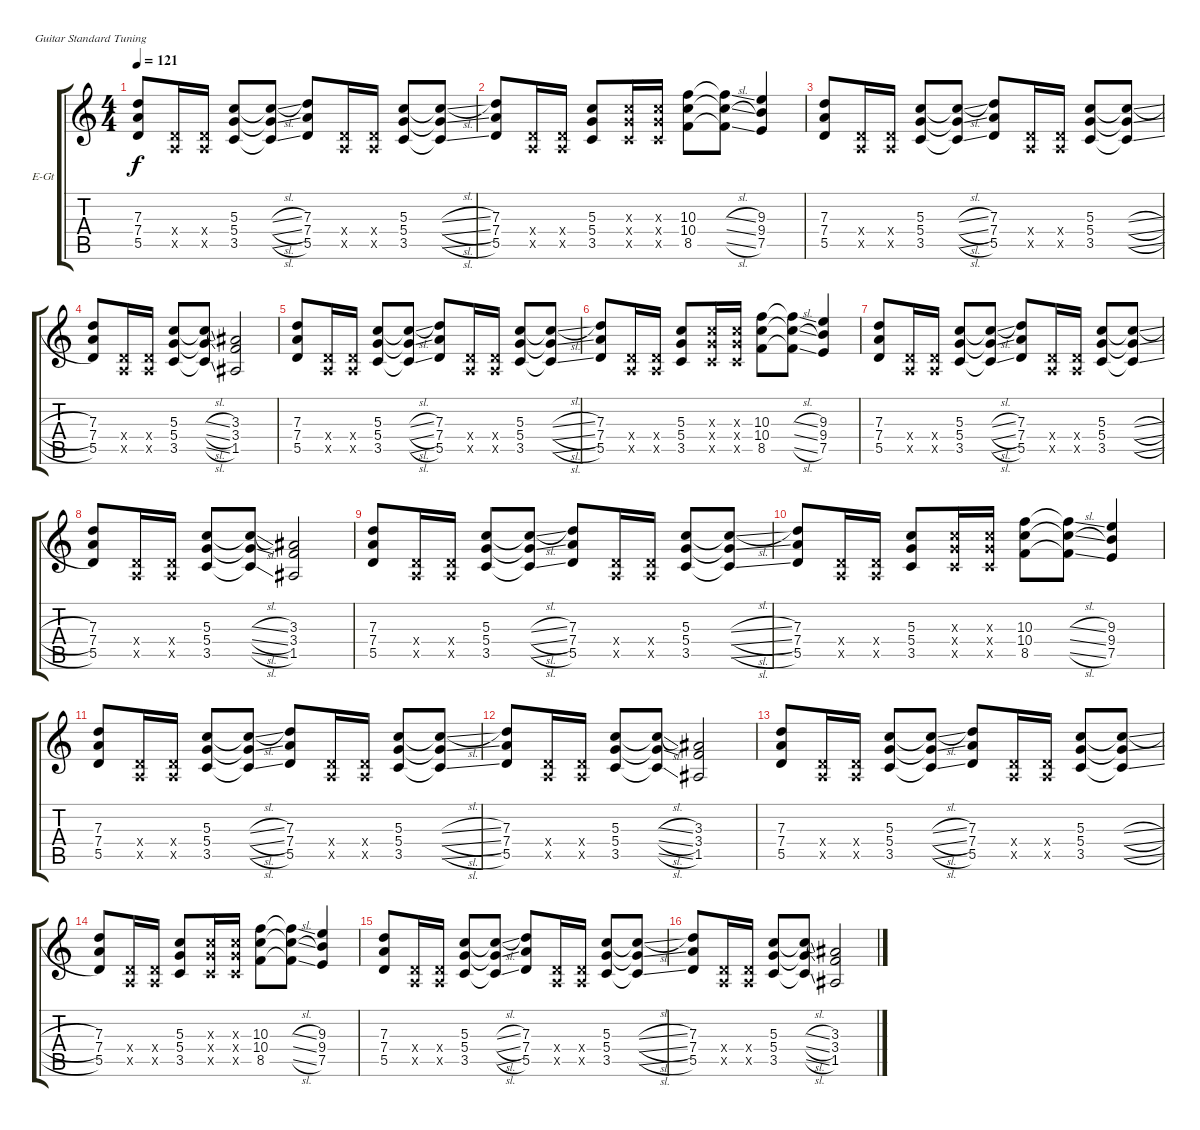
\bracketExtendMode groupsimilarinstruments
\firstSystemTrackNameOrientation horizontal
\otherSystemsTrackNameOrientation horizontal
\track ("Rythm Guitar" "E-Gt") {instrument distortionguitar}
\staff {score tabs}
\tuning (E4 B3 G3 D3 A2 E2)
\ts (4 4)
\tempo 121
\clef g2
\ks c
(5.5 7.4 7.3).8{dy f} (0.5{x} 0.4{x}).16 (0.5{x} 0.4{x}).16 (3.5 5.4 5.3).8 (3.5{sl t} 5.4{sl t} 5.3{sl t}).8 (5.5 7.4 7.3).8 (0.5{x} 0.4{x}).16 (0.5{x} 0.4{x}).16 (3.5 5.4 5.3).8 (3.5{sl t} 5.4{sl t} 5.3{sl t}).8 |
(5.5 7.4 7.3).8 (0.5{x} 0.4{x}).16 (0.5{x} 0.4{x}).16 (3.5 5.4 5.3).8 (3.5{x} 5.4{x} 5.3{x}).16 (3.5{x} 5.4{x} 5.3{x}).16 (8.5 10.4 10.3).8 (8.5{sl t} 10.3{sl t} 10.4{sl t}).8 (7.5 9.4 9.3).4 |
(5.5 7.4 7.3).8 (0.5{x} 0.4{x}).16 (0.5{x} 0.4{x}).16 (3.5 5.4 5.3).8 (3.5{sl t} 5.4{sl t} 5.3{sl t}).8 (5.5 7.4 7.3).8 (0.5{x} 0.4{x}).16 (0.5{x} 0.4{x}).16 (3.5 5.4 5.3).8 (3.5{sl t} 5.4{sl t} 5.3{sl t}).8 |
(5.5 7.4 7.3).8 (0.5{x} 0.4{x}).16 (0.5{x} 0.4{x}).16 (3.5 5.4 5.3).8 (3.5{sl t} 5.4{sl t} 5.3{sl t}).8 (1.5 3.4 3.3).2 |
(5.5 7.4 7.3).8 (0.5{x} 0.4{x}).16 (0.5{x} 0.4{x}).16 (3.5 5.4 5.3).8 (3.5{sl t} 5.4{sl t} 5.3{sl t}).8 (5.5 7.4 7.3).8 (0.5{x} 0.4{x}).16 (0.5{x} 0.4{x}).16 (3.5 5.4 5.3).8 (3.5{sl t} 5.4{sl t} 5.3{sl t}).8 |
(5.5 7.4 7.3).8 (0.5{x} 0.4{x}).16 (0.5{x} 0.4{x}).16 (3.5 5.4 5.3).8 (3.5{x} 5.4{x} 5.3{x}).16 (3.5{x} 5.4{x} 5.3{x}).16 (8.5 10.4 10.3).8 (8.5{sl t} 10.3{sl t} 10.4{sl t}).8 (7.5 9.4 9.3).4 |
(5.5 7.4 7.3).8 (0.5{x} 0.4{x}).16 (0.5{x} 0.4{x}).16 (3.5 5.4 5.3).8 (3.5{sl t} 5.4{sl t} 5.3{sl t}).8 (5.5 7.4 7.3).8 (0.5{x} 0.4{x}).16 (0.5{x} 0.4{x}).16 (3.5 5.4 5.3).8 (3.5{sl t} 5.4{sl t} 5.3{sl t}).8 |
(5.5 7.4 7.3).8 (0.5{x} 0.4{x}).16 (0.5{x} 0.4{x}).16 (3.5 5.4 5.3).8 (3.5{sl t} 5.4{sl t} 5.3{sl t}).8 (1.5 3.4 3.3).2 |
(5.5 7.4 7.3).8 (0.5{x} 0.4{x}).16 (0.5{x} 0.4{x}).16 (3.5 5.4 5.3).8 (3.5{sl t} 5.4{sl t} 5.3{sl t}).8 (5.5 7.4 7.3).8 (0.5{x} 0.4{x}).16 (0.5{x} 0.4{x}).16 (3.5 5.4 5.3).8 (3.5{sl t} 5.4{sl t} 5.3{sl t}).8 |
(5.5 7.4 7.3).8 (0.5{x} 0.4{x}).16 (0.5{x} 0.4{x}).16 (3.5 5.4 5.3).8 (3.5{x} 5.4{x} 5.3{x}).16 (3.5{x} 5.4{x} 5.3{x}).16 (8.5 10.4 10.3).8 (8.5{sl t} 10.3{sl t} 10.4{sl t}).8 (7.5 9.4 9.3).4 |
(5.5 7.4 7.3).8 (0.5{x} 0.4{x}).16 (0.5{x} 0.4{x}).16 (3.5 5.4 5.3).8 (3.5{sl t} 5.4{sl t} 5.3{sl t}).8 (5.5 7.4 7.3).8 (0.5{x} 0.4{x}).16 (0.5{x} 0.4{x}).16 (3.5 5.4 5.3).8 (3.5{sl t} 5.4{sl t} 5.3{sl t}).8 |
(5.5 7.4 7.3).8 (0.5{x} 0.4{x}).16 (0.5{x} 0.4{x}).16 (3.5 5.4 5.3).8 (3.5{sl t} 5.4{sl t} 5.3{sl t}).8 (1.5 3.4 3.3).2 |
(5.5 7.4 7.3).8 (0.5{x} 0.4{x}).16 (0.5{x} 0.4{x}).16 (3.5 5.4 5.3).8 (3.5{sl t} 5.4{sl t} 5.3{sl t}).8 (5.5 7.4 7.3).8 (0.5{x} 0.4{x}).16 (0.5{x} 0.4{x}).16 (3.5 5.4 5.3).8 (3.5{sl t} 5.4{sl t} 5.3{sl t}).8 |
(5.5 7.4 7.3).8 (0.5{x} 0.4{x}).16 (0.5{x} 0.4{x}).16 (3.5 5.4 5.3).8 (3.5{x} 5.4{x} 5.3{x}).16 (3.5{x} 5.4{x} 5.3{x}).16 (8.5 10.4 10.3).8 (8.5{sl t} 10.3{sl t} 10.4{sl t}).8 (7.5 9.4 9.3).4 |
(5.5 7.4 7.3).8 (0.5{x} 0.4{x}).16 (0.5{x} 0.4{x}).16 (3.5 5.4 5.3).8 (3.5{sl t} 5.4{sl t} 5.3{sl t}).8 (5.5 7.4 7.3).8 (0.5{x} 0.4{x}).16 (0.5{x} 0.4{x}).16 (3.5 5.4 5.3).8 (3.5{sl t} 5.4{sl t} 5.3{sl t}).8 |
(5.5 7.4 7.3).8 (0.5{x} 0.4{x}).16 (0.5{x} 0.4{x}).16 (3.5 5.4 5.3).8 (3.5{sl t} 5.4{sl t} 5.3{sl t}).8 (1.5 3.4 3.3).2
